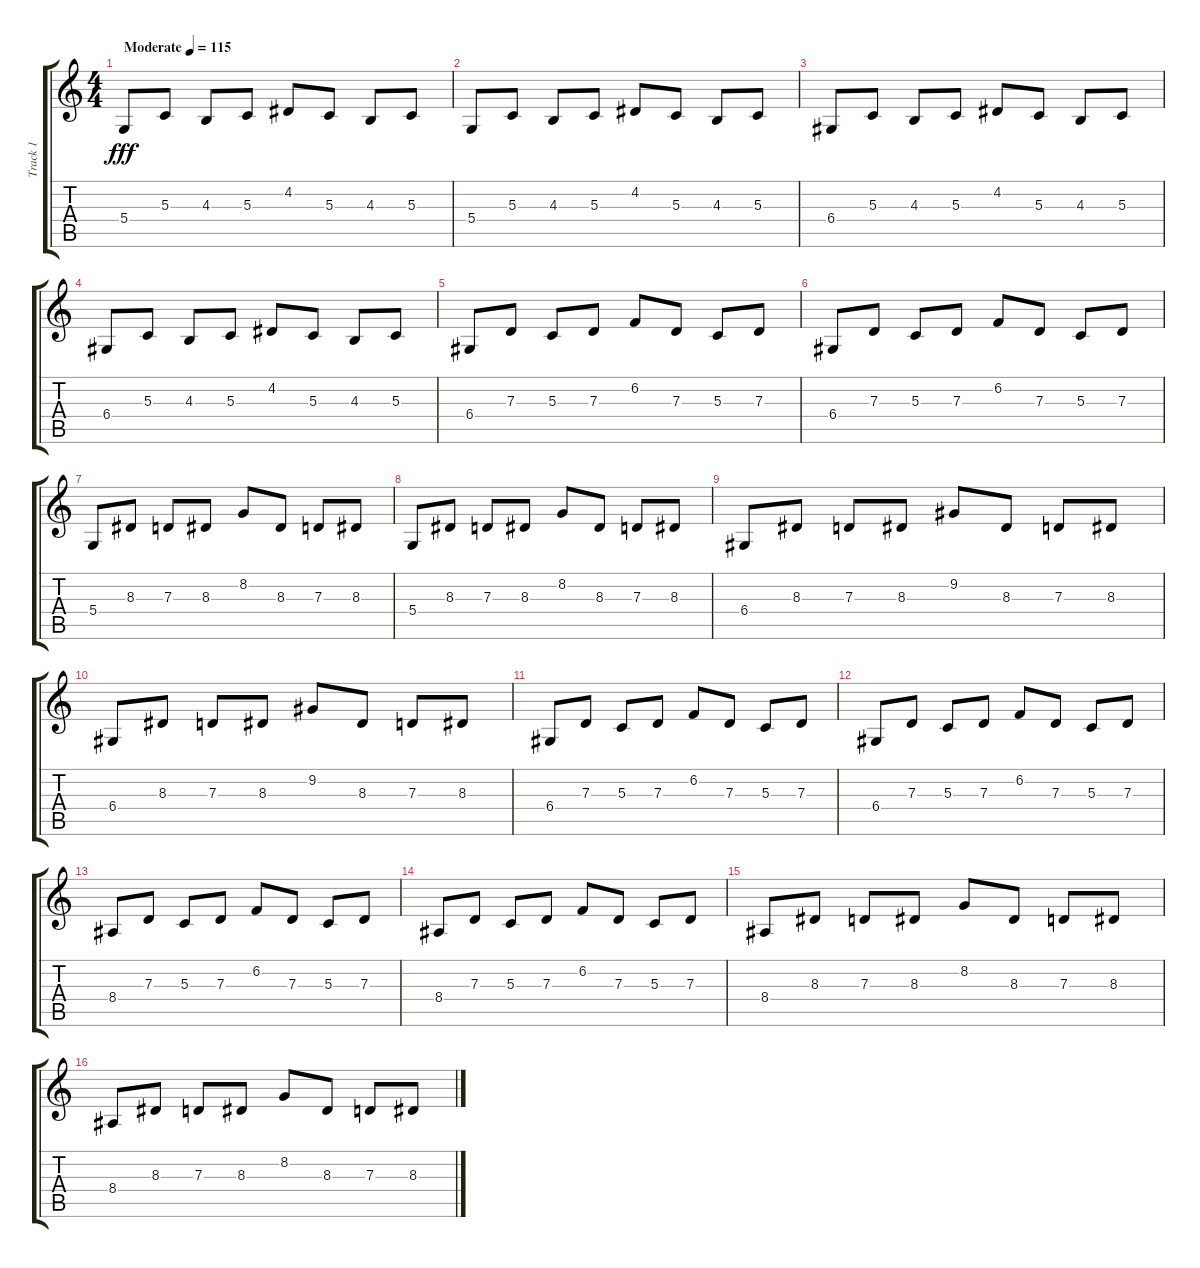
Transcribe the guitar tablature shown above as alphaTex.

\track ("Track 1" "Track 1") {instrument acousticgrandpiano}
\staff {score tabs}
\tuning (E4 B3 G3 D3 A2 E2) {hide}
\ts (4 4)
\tempo (115 "Moderate")
\clef g2
\ks c
5.4.8{dy fff instrument acousticgrandpiano} 5.3.8 4.3.8 5.3.8 4.2.8 5.3.8 4.3.8 5.3.8 |
5.4.8 5.3.8 4.3.8 5.3.8 4.2.8 5.3.8 4.3.8 5.3.8 |
6.4.8 5.3.8 4.3.8 5.3.8 4.2.8 5.3.8 4.3.8 5.3.8 |
6.4.8 5.3.8 4.3.8 5.3.8 4.2.8 5.3.8 4.3.8 5.3.8 |
6.4.8 7.3.8 5.3.8 7.3.8 6.2.8 7.3.8 5.3.8 7.3.8 |
6.4.8 7.3.8 5.3.8 7.3.8 6.2.8 7.3.8 5.3.8 7.3.8 |
5.4.8 8.3.8 7.3.8 8.3.8 8.2.8 8.3.8 7.3.8 8.3.8 |
5.4.8 8.3.8 7.3.8 8.3.8 8.2.8 8.3.8 7.3.8 8.3.8 |
6.4.8 8.3.8 7.3.8 8.3.8 9.2.8 8.3.8 7.3.8 8.3.8 |
6.4.8 8.3.8 7.3.8 8.3.8 9.2.8 8.3.8 7.3.8 8.3.8 |
6.4.8 7.3.8 5.3.8 7.3.8 6.2.8 7.3.8 5.3.8 7.3.8 |
6.4.8 7.3.8 5.3.8 7.3.8 6.2.8 7.3.8 5.3.8 7.3.8 |
8.4.8 7.3.8 5.3.8 7.3.8 6.2.8 7.3.8 5.3.8 7.3.8 |
8.4.8 7.3.8 5.3.8 7.3.8 6.2.8 7.3.8 5.3.8 7.3.8 |
8.4.8 8.3.8 7.3.8 8.3.8 8.2.8 8.3.8 7.3.8 8.3.8 |
8.4.8 8.3.8 7.3.8 8.3.8 8.2.8 8.3.8 7.3.8 8.3.8
